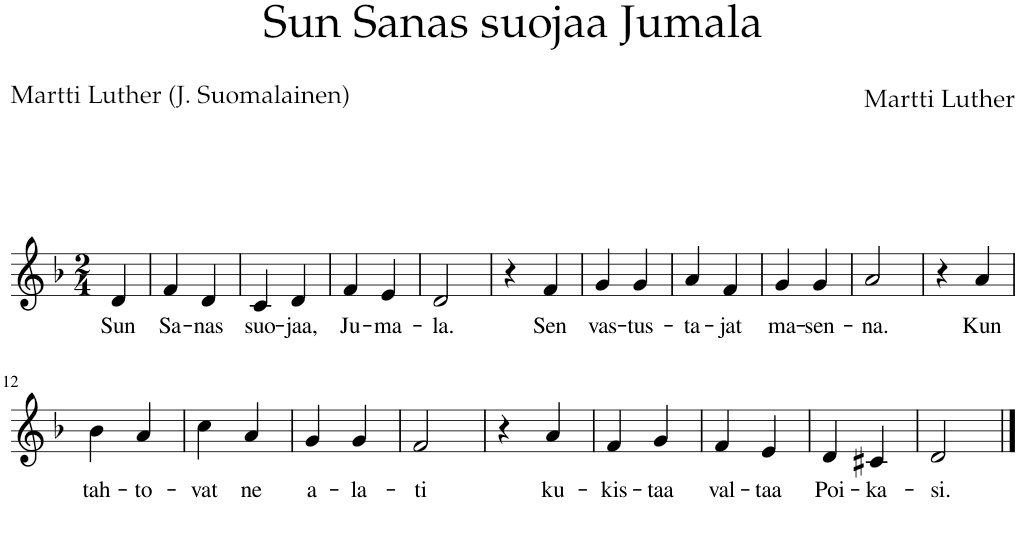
**kern	**text
*part1	*part1
*staff1	*staff1
*I"Staff	*
*clefG2	*
*k[b-]	*
*M2/4	*
=1	=1
!	!LO:LY:b
4d/	Sun
=2	=2
!	!LO:LY:b
4f/	Sa-
!	!LO:LY:b
4d/	-nas
=3	=3
!	!LO:LY:b
4c/	suo-
!	!LO:LY:b
4d/	-jaa,
=4	=4
!	!LO:LY:b
4f/	Ju-
!	!LO:LY:b
4e/	-ma-
=5	=5
!	!LO:LY:b
2d/	-la.
=6	=6
4r	.
!	!LO:LY:b
4f/	Sen
=7	=7
!	!LO:LY:b
4g/	vas-
!	!LO:LY:b
4g/	-tus-
=8	=8
!	!LO:LY:b
4a/	-ta-
!	!LO:LY:b
4f/	-jat
=9	=9
!	!LO:LY:b
4g/	ma-
!	!LO:LY:b
4g/	-sen-
=10	=10
!	!LO:LY:b
2a/	-na.
=11	=11
4r	.
!	!LO:LY:b
4a/	Kun
!!LO:LB:g=z
=12	=12
!	!LO:LY:b
4b-\	tah-
!	!LO:LY:b
4a/	-to-
=13	=13
!	!LO:LY:b
4cc\	-vat
!	!LO:LY:b
4a/	ne
=14	=14
!	!LO:LY:b
4g/	a-
!	!LO:LY:b
4g/	-la-
=15	=15
!	!LO:LY:b
2f/	-ti
=16	=16
4r	.
!	!LO:LY:b
4a/	ku-
=17	=17
!	!LO:LY:b
4f/	-kis-
!	!LO:LY:b
4g/	-taa
=18	=18
!	!LO:LY:b
4f/	val-
!	!LO:LY:b
4e/	-taa
=19	=19
!	!LO:LY:b
4d/	Poi-
!	!LO:LY:b
4c#X/	-ka-
=20	=20
!	!LO:LY:b
2d/	-si.
==	==
*-	*-
